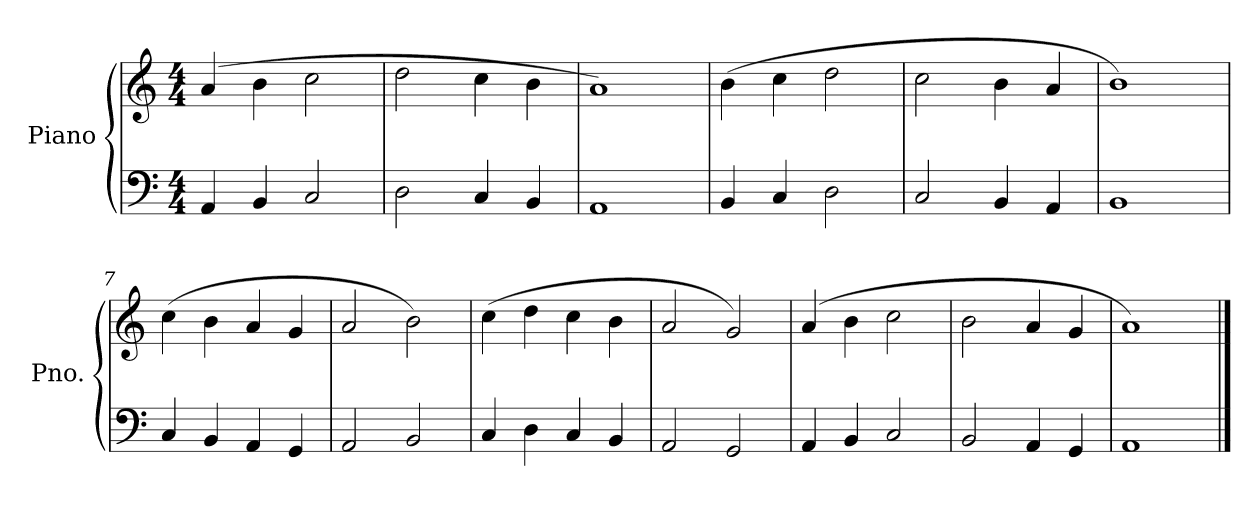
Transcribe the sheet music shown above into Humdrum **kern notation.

**kern	**kern
*part1	*part1
*staff2	*staff1
*I"Piano	*
*I'Pno.	*
*clefF4	*clefG2
*k[]	*k[]
*M4/4	*M4/4
*MM104	*MM104
=1	=1
4AA/	(>4a/
4BB/	4b\
2C/	2cc\
=2	=2
2D\	2dd\
4C/	4cc\
4BB/	4b\
=3	=3
1AA	1a)
=4	=4
4BB/	(>4b\
4C/	4cc\
2D\	2dd\
=5	=5
2C/	2cc\
4BB/	4b\
4AA/	4a/
=6	=6
1BB	1b)
=7	=7
4C/	(>4cc\
4BB/	4b\
4AA/	4a/
4GG/	4g/
=8	=8
2AA/	2a/
2BB/	2b\)
=9	=9
4C/	(>4cc\
4D\	4dd\
4C/	4cc\
4BB/	4b\
=10	=10
2AA/	2a/
2GG/	2g/)
=11	=11
4AA/	(>4a/
4BB/	4b\
2C/	2cc\
!!LO:LB:g=z
=12	=12
2BB/	2b\
4AA/	4a/
4GG/	4g/
=13	=13
1AA	1a)
==	==
*-	*-
